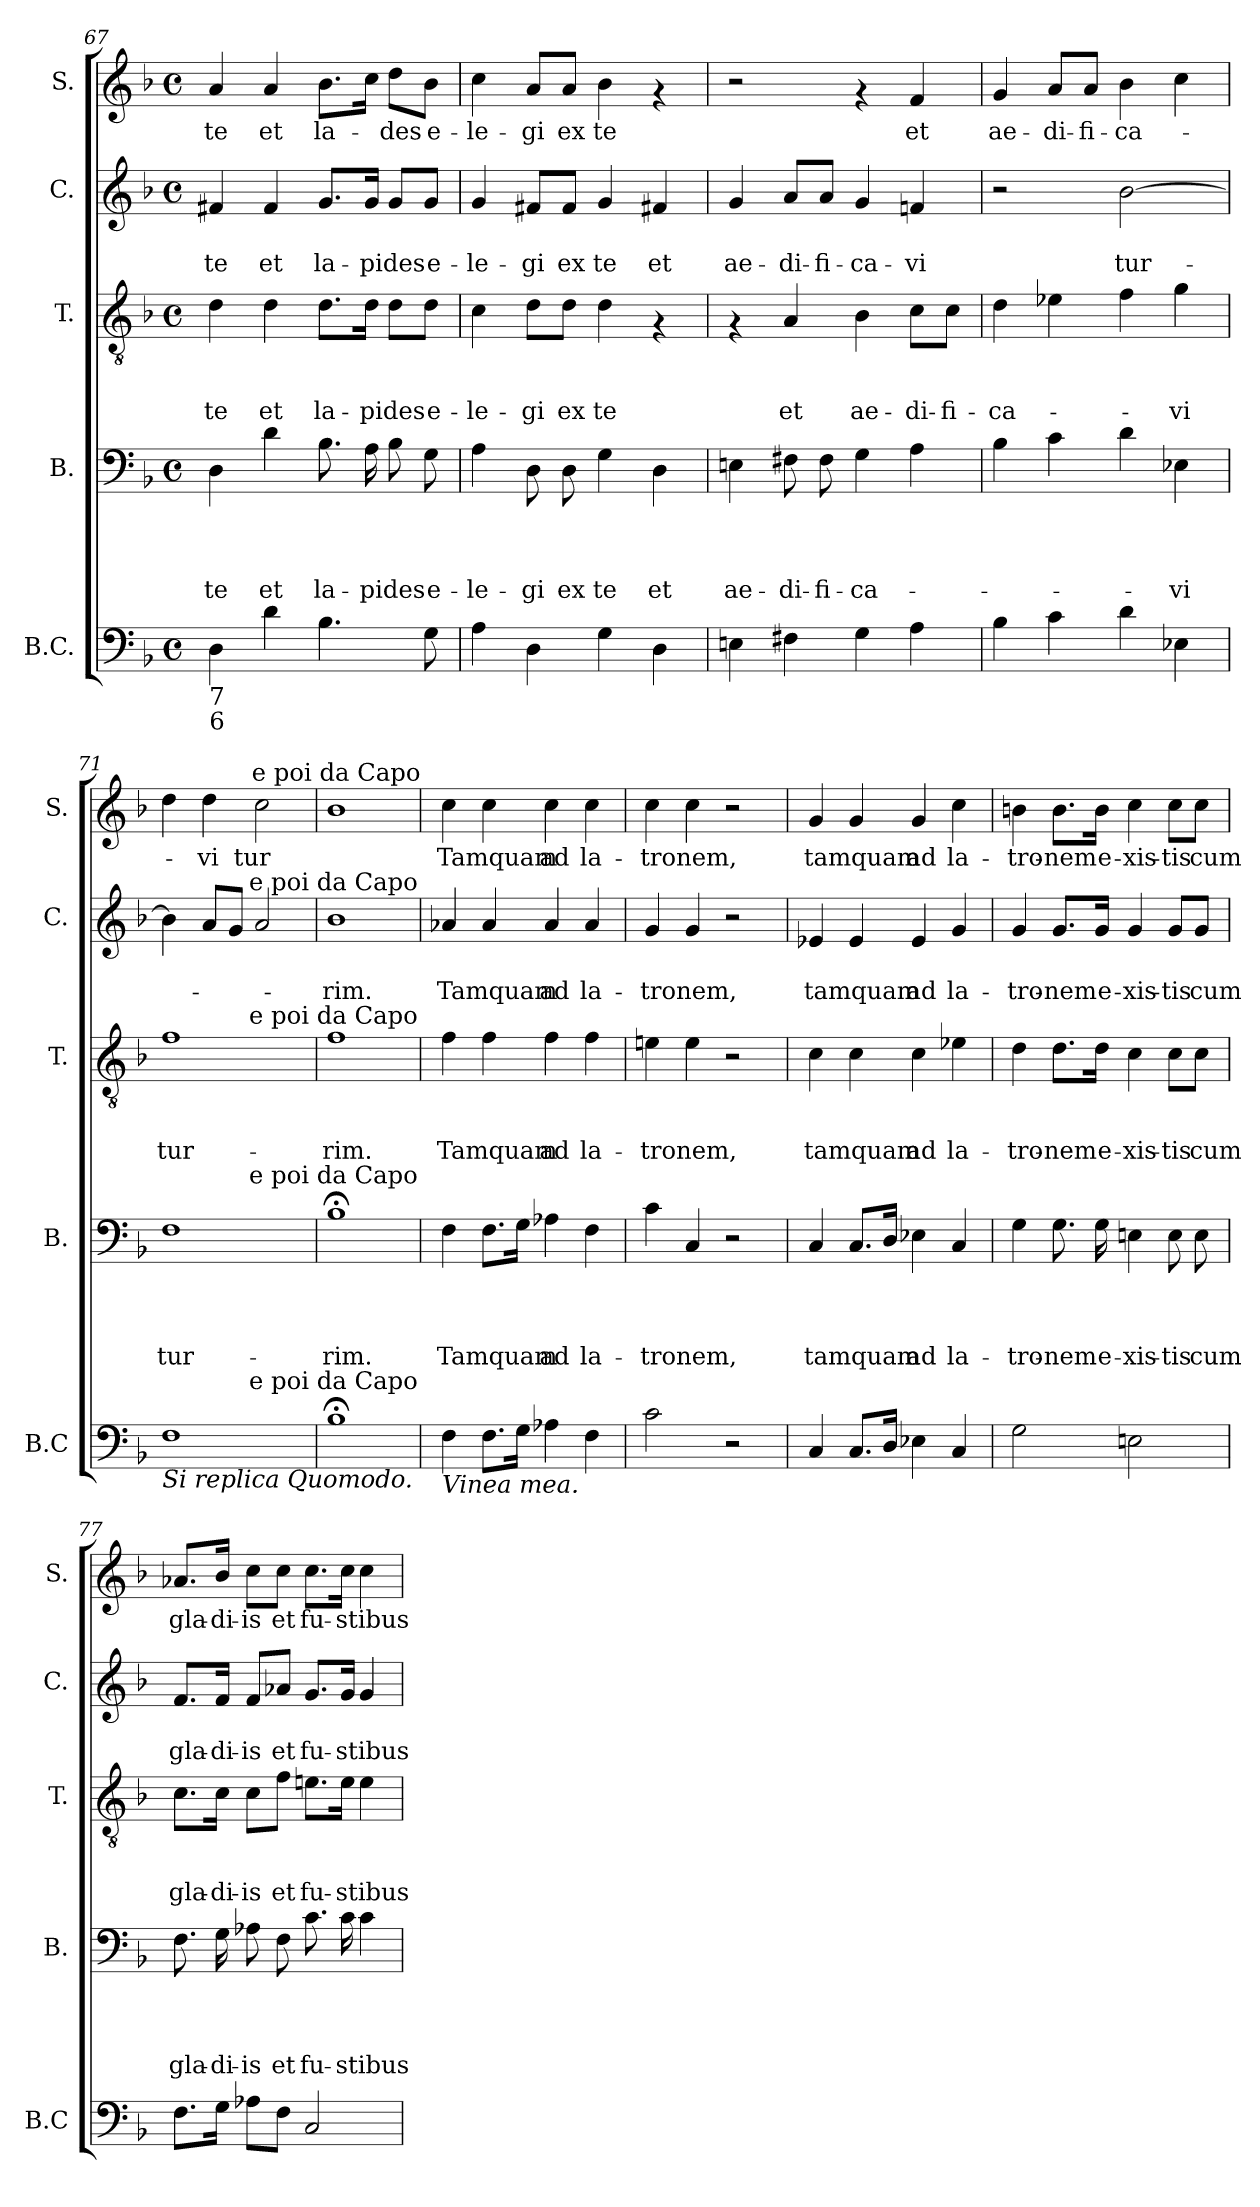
**kern	**kern	**text	**text	**text	**text	**kern	**text	**text	**text	**kern	**text	**text	**kern	**text
*part5	*part4	*part4	*part4	*part4	*part4	*part3	*part3	*part3	*part3	*part2	*part2	*part2	*part1	*part1
*staff5	*staff4	*staff4	*staff4	*staff4	*staff4	*staff3	*staff3	*staff3	*staff3	*staff2	*staff2	*staff2	*staff1	*staff1
*I"B.C.	*I"B.	*	*	*	*	*I"T.	*	*	*	*I"C.	*	*	*I"S.	*
*I'B.C	*I'B.	*	*	*	*	*I'T.	*	*	*	*I'C.	*	*	*I'S.	*
*clefF4	*clefF4	*	*	*	*	*clefGv2	*	*	*	*clefG2	*	*	*clefG2	*
*k[b-]	*k[b-]	*	*	*	*	*k[b-]	*	*	*	*k[b-]	*	*	*k[b-]	*
*F:	*F:	*	*	*	*	*F:	*	*	*	*F:	*	*	*F:	*
*M4/4	*M4/4	*	*	*	*	*M4/4	*	*	*	*M4/4	*	*	*M4/4	*
*met(c)	*met(c)	*	*	*	*	*met(c)	*	*	*	*met(c)	*	*	*met(c)	*
=67	=67	=67	=67	=67	=67	=67	=67	=67	=67	=67	=67	=67	=67	=67
!LO:TX:b:t=7	!	!	!	!	!	!	!	!	!	!	!	!	!	!
!LO:TX:b:t=6	!	!	!	!	!	!	!	!	!	!	!	!	!	!
!	!	!	!	!	!LO:LY:b	!	!	!	!LO:LY:b	!	!	!LO:LY:b	!	!LO:LY:b
4D\	4D\	.	.	.	te	4d\	.	.	te	4f#X/	.	te	4a/	te
!	!	!	!	!	!LO:LY:b	!	!	!	!LO:LY:b	!	!	!LO:LY:b	!	!LO:LY:b
4d\	4d\	.	.	.	et	4d\	.	.	et	4f#/	.	et	4a/	et
!	!	!	!	!	!LO:LY:b	!	!	!	!LO:LY:b	!	!	!LO:LY:b	!	!LO:LY:b
4.B-\	8.B-\	.	.	.	la-	8.d\L	.	.	la-	8.g/L	.	la-	8.b-\L	la-
!	!	!	!	!	!LO:LY:b	!	!	!	!LO:LY:b	!	!	!LO:LY:b	!	!
.	16A\	.	.	.	-pides	16d\Jk	.	.	-pides	16g/Jk	.	-pides	16cc\Jk	.
!	!	!	!	!	!	!	!	!	!	!	!	!	!	!LO:LY:b
.	8B-\	.	.	.	.	8d\L	.	.	.	8g/L	.	.	8dd\L	-des
!	!	!	!	!	!LO:LY:b	!	!	!	!LO:LY:b	!	!	!LO:LY:b	!	!LO:LY:b
8G\	8G\	.	.	.	e-	8d\J	.	.	e-	8g/J	.	e-	8b-\J	e-
!!LO:LB:g=z
=68	=68	=68	=68	=68	=68	=68	=68	=68	=68	=68	=68	=68	=68	=68
!	!	!	!	!	!LO:LY:b	!	!	!	!LO:LY:b	!	!	!LO:LY:b	!	!LO:LY:b
4A\	4A\	.	.	.	-le-	4c\	.	.	-le-	4g/	.	-le-	4cc\	-le-
!	!	!	!	!	!LO:LY:b	!	!	!	!LO:LY:b	!	!	!LO:LY:b	!	!LO:LY:b
4D\	8D\	.	.	.	-gi	8d\L	.	.	-gi	8f#X/L	.	-gi	8a/L	-gi
!	!	!	!	!	!LO:LY:b	!	!	!	!LO:LY:b	!	!	!LO:LY:b	!	!LO:LY:b
.	8D\	.	.	.	ex	8d\J	.	.	ex	8f#/J	.	ex	8a/J	ex
!	!	!	!	!	!LO:LY:b	!	!	!	!LO:LY:b	!	!	!LO:LY:b	!	!LO:LY:b
4G\	4G\	.	.	.	te	4d\	.	.	te	4g/	.	te	4b-\	te
!	!	!	!	!	!LO:LY:b	!	!	!	!	!	!	!LO:LY:b	!	!
4D\	4D\	.	.	.	et	4rF	.	.	.	4f#X/	.	et	4rf	.
=69	=69	=69	=69	=69	=69	=69	=69	=69	=69	=69	=69	=69	=69	=69
!	!	!	!	!	!LO:LY:b	!	!	!	!	!	!	!LO:LY:b	!	!
4En\	4En\	.	.	.	ae-	4rF	.	.	.	4g/	.	ae-	2r	.
!	!	!	!	!	!LO:LY:b	!	!	!	!LO:LY:b	!	!	!LO:LY:b	!	!
4F#X\	8F#X\	.	.	.	-di-	4A/	.	.	et	8a/L	.	-di-	.	.
!	!	!	!	!	!LO:LY:b	!	!	!	!	!	!	!LO:LY:b	!	!
.	8F#\	.	.	.	-fi-	.	.	.	.	8a/J	.	-fi-	.	.
!	!	!	!	!	!LO:LY:b	!	!	!	!LO:LY:b	!	!	!LO:LY:b	!	!
4G\	4G\	.	.	.	-ca-	4B-\	.	.	ae-	4g/	.	-ca-	4rf	.
!	!	!	!	!	!	!	!	!	!LO:LY:b	!	!	!LO:LY:b	!	!LO:LY:b
4A\	4A\	.	.	.	.	8c\L	.	.	-di-	4fn/	.	-vi	4f/	et
!	!	!	!	!	!	!	!	!	!LO:LY:b	!	!	!	!	!
.	.	.	.	.	.	8c\J	.	.	-fi-	.	.	.	.	.
=70	=70	=70	=70	=70	=70	=70	=70	=70	=70	=70	=70	=70	=70	=70
!	!	!	!	!	!	!	!	!	!LO:LY:b	!	!	!	!	!LO:LY:b
4B-\	4B-\	.	.	.	.	4d\	.	.	-ca-	2r	.	.	4g/	ae-
!	!	!	!	!	!	!	!	!	!	!	!	!	!	!LO:LY:b
4c\	4c\	.	.	.	.	4e-X\	.	.	.	.	.	.	8a/L	-di-
!	!	!	!	!	!	!	!	!	!	!	!	!	!	!LO:LY:b
.	.	.	.	.	.	.	.	.	.	.	.	.	8a/J	-fi-
!	!	!	!	!	!	!	!	!	!	!	!	!LO:LY:b	!	!LO:LY:b
4d\	4d\	.	.	.	.	4f\	.	.	.	[>2b-\	.	tur-	4b-\	-ca-
!	!	!	!	!	!LO:LY:b	!	!	!	!LO:LY:b	!	!	!	!	!
4E-X\	4E-X\	.	.	.	-vi	4g\	.	.	-vi	.	.	.	4cc\	.
=71	=71	=71	=71	=71	=71	=71	=71	=71	=71	=71	=71	=71	=71	=71
!LO:TX:b:i:t=Si replica Quomodo.	!	!	!	!	!	!	!	!	!	!	!	!	!	!
!	!	!	!	!	!LO:LY:b	!	!	!	!LO:LY:b	!	!	!	!	!
1F	1F	.	.	.	tur-	1f	.	.	tur-	4b-\]	.	.	4dd\	.
!	!	!	!	!	!	!	!	!	!	!	!	!	!	!LO:LY:b
.	.	.	.	.	.	.	.	.	.	8a/L	.	.	4dd\	-vi
.	.	.	.	.	.	.	.	.	.	8g/J	.	.	.	.
!	!	!	!	!	!	!	!	!	!	!	!	!	!	!LO:LY:b
.	.	.	.	.	.	.	.	.	.	2a/	.	.	2cc\	tur
=72	=72	=72	=72	=72	=72	=72	=72	=72	=72	=72	=72	=72	=72	=72
!	!	!	!	!	!LO:LY:b	!	!	!	!LO:LY:b	!	!	!LO:LY:b	!	!
1B-;<	1B-;<	.	.	.	-rim.	1f	.	.	-rim.	1b-	.	-rim.	1b-	.
!	!	!	!	!	!	!	!	!	!	!	!	!	!LO:TX:a:rj:t=e poi da Capo	!
!	!	!	!	!	!	!	!	!	!	!LO:TX:a:rj:t=e poi da Capo	!	!	!	!
!	!	!	!	!	!	!LO:TX:a:rj:t=e poi da Capo	!	!	!	!	!	!	!	!
!	!LO:TX:a:rj:t=e poi da Capo	!	!	!	!	!	!	!	!	!	!	!	!	!
!LO:TX:a:rj:t=e poi da Capo	!	!	!	!	!	!	!	!	!	!	!	!	!	!
!!LO:PB:g=z
=73!	=73!	=73!	=73!	=73!	=73!	=73!	=73!	=73!	=73!	=73!	=73!	=73!	=73!	=73!
!LO:TX:b:i:t=Vinea mea.	!	!	!	!	!	!	!	!	!	!	!	!	!	!
!	!	!	!	!	!LO:LY:b	!	!	!	!LO:LY:b	!	!	!LO:LY:b	!	!LO:LY:b
4F\	4F\	.	.	.	Tamquam	4f\	.	.	Tamquam	4a-X/	.	Tamquam	4cc\	Tamquam
8.F\L	8.F\L	.	.	.	.	4f\	.	.	.	4a-/	.	.	4cc\	.
16G\Jk	16G\Jk	.	.	.	.	.	.	.	.	.	.	.	.	.
!	!	!	!	!	!LO:LY:b	!	!	!	!LO:LY:b	!	!	!LO:LY:b	!	!LO:LY:b
4A-X\	4A-X\	.	.	.	ad	4f\	.	.	ad	4a-/	.	ad	4cc\	ad
!	!	!	!	!	!LO:LY:b	!	!	!	!LO:LY:b	!	!	!LO:LY:b	!	!LO:LY:b
4F\	4F\	.	.	.	la-	4f\	.	.	la-	4a-/	.	la-	4cc\	la-
=74	=74	=74	=74	=74	=74	=74	=74	=74	=74	=74	=74	=74	=74	=74
!	!	!	!	!	!LO:LY:b	!	!	!	!LO:LY:b	!	!	!LO:LY:b	!	!LO:LY:b
2c\	4c\	.	.	.	-tronem,	4en\	.	.	-tronem,	4g/	.	-tronem,	4cc\	-tronem,
.	4C/	.	.	.	.	4e\	.	.	.	4g/	.	.	4cc\	.
2r	2r	.	.	.	.	2r	.	.	.	2r	.	.	2r	.
=75	=75	=75	=75	=75	=75	=75	=75	=75	=75	=75	=75	=75	=75	=75
!	!	!	!	!	!LO:LY:b	!	!	!	!LO:LY:b	!	!	!LO:LY:b	!	!LO:LY:b
4C/	4C/	.	.	.	tamquam	4c\	.	.	tamquam	4e-X/	.	tamquam	4g/	tamquam
8.C/L	8.C/L	.	.	.	.	4c\	.	.	.	4e-/	.	.	4g/	.
16D/Jk	16D/Jk	.	.	.	.	.	.	.	.	.	.	.	.	.
!	!	!	!	!	!LO:LY:b	!	!	!	!LO:LY:b	!	!	!LO:LY:b	!	!LO:LY:b
4E-X\	4E-X\	.	.	.	ad	4c\	.	.	ad	4e-/	.	ad	4g/	ad
!	!	!	!	!	!LO:LY:b	!	!	!	!LO:LY:b	!	!	!LO:LY:b	!	!LO:LY:b
4C/	4C/	.	.	.	la-	4e-X\	.	.	la-	4g/	.	la-	4cc\	la-
=76	=76	=76	=76	=76	=76	=76	=76	=76	=76	=76	=76	=76	=76	=76
!	!	!	!	!	!LO:LY:b	!	!	!	!LO:LY:b	!	!	!LO:LY:b	!	!LO:LY:b
2G\	4G\	.	.	.	-tro-	4d\	.	.	-tro-	4g/	.	-tro-	4bn\	-tro-
!	!	!	!	!	!LO:LY:b	!	!	!	!LO:LY:b	!	!	!LO:LY:b	!	!LO:LY:b
.	8.G\	.	.	.	-nem	8.d\L	.	.	-nem	8.g/L	.	-nem	8.b\L	-nem
!	!	!	!	!	!LO:LY:b	!	!	!	!LO:LY:b	!	!	!LO:LY:b	!	!LO:LY:b
.	16G\	.	.	.	e-	16d\Jk	.	.	e-	16g/Jk	.	e-	16b\Jk	e-
!	!	!	!	!	!LO:LY:b	!	!	!	!LO:LY:b	!	!	!LO:LY:b	!	!LO:LY:b
2En\	4En\	.	.	.	-xis-	4c\	.	.	-xis-	4g/	.	-xis-	4cc\	-xis-
!	!	!	!	!	!LO:LY:b	!	!	!	!LO:LY:b	!	!	!LO:LY:b	!	!LO:LY:b
.	8E\	.	.	.	-tis	8c\L	.	.	-tis	8g/L	.	-tis	8cc\L	-tis
!	!	!	!	!	!LO:LY:b	!	!	!	!LO:LY:b	!	!	!LO:LY:b	!	!LO:LY:b
.	8E\	.	.	.	cum	8c\J	.	.	cum	8g/J	.	cum	8cc\J	cum
=77	=77	=77	=77	=77	=77	=77	=77	=77	=77	=77	=77	=77	=77	=77
!	!	!	!	!	!LO:LY:b	!	!	!	!LO:LY:b	!	!	!LO:LY:b	!	!LO:LY:b
8.F\L	8.F\	.	.	.	gla-	8.c\L	.	.	gla-	8.f/L	.	gla-	8.a-X/L	gla-
!	!	!	!	!	!LO:LY:b	!	!	!	!LO:LY:b	!	!	!LO:LY:b	!	!LO:LY:b
16G\Jk	16G\	.	.	.	-di-	16c\Jk	.	.	-di-	16f/Jk	.	-di-	16b-/Jk	-di-
!	!	!	!	!	!LO:LY:b	!	!	!	!LO:LY:b	!	!	!LO:LY:b	!	!LO:LY:b
8A-X\L	8A-X\	.	.	.	-is	8c\L	.	.	-is	8f/L	.	-is	8cc\L	-is
!	!	!	!	!	!LO:LY:b	!	!	!	!LO:LY:b	!	!	!LO:LY:b	!	!LO:LY:b
8F\J	8F\	.	.	.	et	8f\J	.	.	et	8a-X/J	.	et	8cc\J	et
!	!	!	!	!	!LO:LY:b	!	!	!	!LO:LY:b	!	!	!LO:LY:b	!	!LO:LY:b
2C/	8.c\	.	.	.	fu-	8.en\L	.	.	fu-	8.g/L	.	fu-	8.cc\L	fu-
!	!	!	!	!	!LO:LY:b	!	!	!	!LO:LY:b	!	!	!LO:LY:b	!	!LO:LY:b
.	16c\	.	.	.	-stibus	16e\Jk	.	.	-stibus	16g/Jk	.	-stibus	16cc\Jk	-stibus
.	4c\	.	.	.	.	4e\	.	.	.	4g/	.	.	4cc\	.
=	=	=	=	=	=	=	=	=	=	=	=	=	=	=
*-	*-	*-	*-	*-	*-	*-	*-	*-	*-	*-	*-	*-	*-	*-
